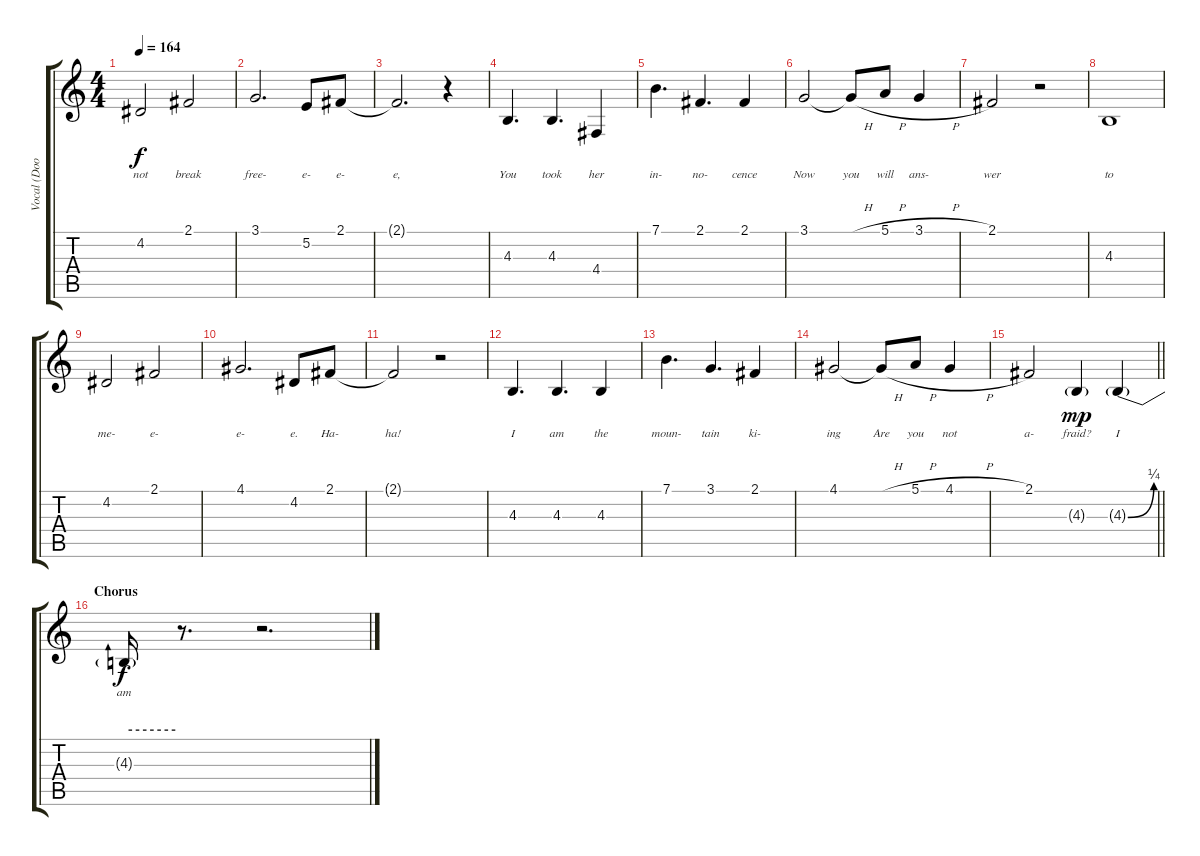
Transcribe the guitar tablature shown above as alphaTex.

\track ("Vocal (Doogie White)" "Vocal (Doo") {instrument flute}
\staff {score tabs}
\tuning (E4 B3 G3 D3 A2 E2) {hide}
\ts (4 4)
\tempo 164
\clef g2
\ks c
4.2.2{lyrics (0 "not") lyrics (1 "") lyrics (2 "") lyrics (3 "") lyrics (4 "") dy f} 2.1.2{lyrics (0 "break") lyrics (1 "") lyrics (2 "") lyrics (3 "") lyrics (4 "")} |
3.1.2{d lyrics (0 "free-") lyrics (1 "") lyrics (2 "") lyrics (3 "") lyrics (4 "")} 5.2.8{lyrics (0 "e-") lyrics (1 "") lyrics (2 "") lyrics (3 "") lyrics (4 "")} 2.1.8{lyrics (0 "e-") lyrics (1 "") lyrics (2 "") lyrics (3 "") lyrics (4 "")} |
2.1{t}.2{d lyrics (0 "e,") lyrics (1 "") lyrics (2 "") lyrics (3 "") lyrics (4 "")} r.4 |
4.3.4{d lyrics (0 "You") lyrics (1 "") lyrics (2 "") lyrics (3 "") lyrics (4 "")} 4.3.4{d lyrics (0 "took") lyrics (1 "") lyrics (2 "") lyrics (3 "") lyrics (4 "")} 4.4.4{lyrics (0 "her") lyrics (1 "") lyrics (2 "") lyrics (3 "") lyrics (4 "")} |
7.1.4{d lyrics (0 "in-") lyrics (1 "") lyrics (2 "") lyrics (3 "") lyrics (4 "")} 2.1.4{d lyrics (0 "no-") lyrics (1 "") lyrics (2 "") lyrics (3 "") lyrics (4 "")} 2.1.4{lyrics (0 "cence") lyrics (1 "") lyrics (2 "") lyrics (3 "") lyrics (4 "")} |
3.1.2{lyrics (0 "Now") lyrics (1 "") lyrics (2 "") lyrics (3 "") lyrics (4 "")} 3.1{h t}.8{lyrics (0 "you") lyrics (1 "") lyrics (2 "") lyrics (3 "") lyrics (4 "")} 5.1{h}.8{lyrics (0 "will") lyrics (1 "") lyrics (2 "") lyrics (3 "") lyrics (4 "")} 3.1{h}.4{lyrics (0 "ans-") lyrics (1 "") lyrics (2 "") lyrics (3 "") lyrics (4 "")} |
2.1.2{lyrics (0 "wer") lyrics (1 "") lyrics (2 "") lyrics (3 "") lyrics (4 "")} r.2 |
4.3.1{lyrics (0 "to") lyrics (1 "") lyrics (2 "") lyrics (3 "") lyrics (4 "")} |
4.2.2{lyrics (0 "me-") lyrics (1 "") lyrics (2 "") lyrics (3 "") lyrics (4 "")} 2.1.2{lyrics (0 "e-") lyrics (1 "") lyrics (2 "") lyrics (3 "") lyrics (4 "")} |
4.1.2{d lyrics (0 "e-") lyrics (1 "") lyrics (2 "") lyrics (3 "") lyrics (4 "")} 4.2.8{lyrics (0 "e.") lyrics (1 "") lyrics (2 "") lyrics (3 "") lyrics (4 "")} 2.1.8{lyrics (0 "Ha-") lyrics (1 "") lyrics (2 "") lyrics (3 "") lyrics (4 "")} |
2.1{t}.2{lyrics (0 "ha!") lyrics (1 "") lyrics (2 "") lyrics (3 "") lyrics (4 "")} r.2 |
4.3.4{d lyrics (0 "I") lyrics (1 "") lyrics (2 "") lyrics (3 "") lyrics (4 "")} 4.3.4{d lyrics (0 "am") lyrics (1 "") lyrics (2 "") lyrics (3 "") lyrics (4 "")} 4.3.4{lyrics (0 "the") lyrics (1 "") lyrics (2 "") lyrics (3 "") lyrics (4 "")} |
7.1.4{d lyrics (0 "moun-") lyrics (1 "") lyrics (2 "") lyrics (3 "") lyrics (4 "")} 3.1.4{d lyrics (0 "tain") lyrics (1 "") lyrics (2 "") lyrics (3 "") lyrics (4 "")} 2.1.4{lyrics (0 "ki-") lyrics (1 "") lyrics (2 "") lyrics (3 "") lyrics (4 "")} |
4.1.2{lyrics (0 "ing") lyrics (1 "") lyrics (2 "") lyrics (3 "") lyrics (4 "")} 4.1{h t}.8{lyrics (0 "Are") lyrics (1 "") lyrics (2 "") lyrics (3 "") lyrics (4 "")} 5.1{h}.8{lyrics (0 "you") lyrics (1 "") lyrics (2 "") lyrics (3 "") lyrics (4 "")} 4.1{h}.4{lyrics (0 "not") lyrics (1 "") lyrics (2 "") lyrics (3 "") lyrics (4 "")} |
\barLineRight lightlight
2.1.2{lyrics (0 "a-") lyrics (1 "") lyrics (2 "") lyrics (3 "") lyrics (4 "")} 4.3{g}.4{lyrics (0 "fraid?") lyrics (1 "") lyrics (2 "") lyrics (3 "") lyrics (4 "") dy mp} 4.3{be (bend 0 0 60 1) g}.4{lyrics (0 "I") lyrics (1 "") lyrics (2 "") lyrics (3 "") lyrics (4 "")} |
\section ("" "Chorus")
4.3{be (hold 0 1 60 1) t}.16{lyrics (0 "am") lyrics (1 "") lyrics (2 "") lyrics (3 "") lyrics (4 "") dy f} r.8{d} r.2{d}
